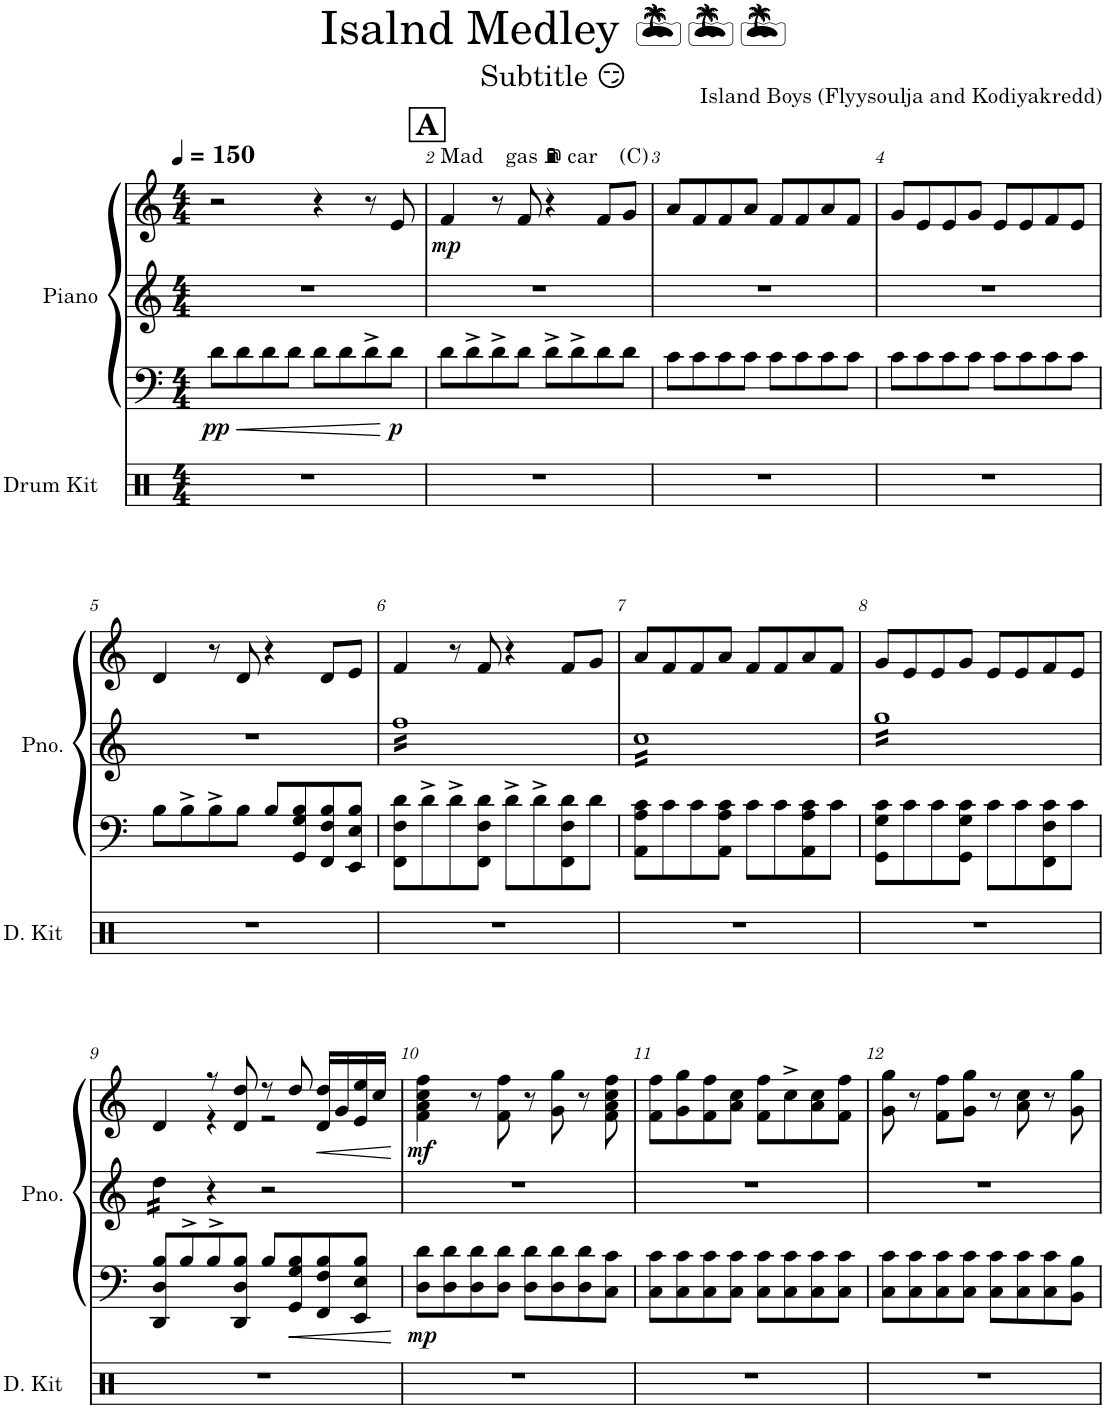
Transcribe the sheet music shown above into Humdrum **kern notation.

**kern	**kern	**kern	**kern	**dynam
*part2	*part1	*part1	*part1	*part1
*staff4	*staff3	*staff2	*staff1	*staff1/2/3
*I"Drum Kit	*I"Piano	*	*	*
*I'D. Kit	*I'Pno.	*	*	*
*clefX	*clefF4	*clefG2	*clefG2	*
*k[]	*k[]	*k[]	*k[]	*
*M4/4	*M4/4	*M4/4	*M4/4	*
*MM150	*MM150	*MM150	*MM150	*
=1	=1	=1	=1	=1
!	!	!	!	!LO:DY:b=3
1r	8d\L	1r	2r	pp
.	8d\	.	.	.
.	8d\	.	.	.
.	8d\J	.	.	.
.	8d\L	.	4r	.
.	8d\	.	.	.
.	8d^\	.	8r	.
!	!	!	!	!LO:DY:b=3
.	8d\J	.	8e/	p
!!LO:REH:place=s1:a:B:cj:fs=14:t=A
=2	=2	=2	=2	=2
!	!	!	!LO:TX:a:t=Mad 🤬 gas ⛽ car 🚗 (C)	!
!	!	!	!	!LO:DY:b
1r	8d\L	1r	4f/	mp
.	8d^\	.	.	.
.	8d^\	.	8r	.
.	8d\J	.	8f/	.
.	8d^\L	.	4r	.
.	8d^\	.	.	.
.	8d\	.	8f/L	.
.	8d\J	.	8g/J	.
=3	=3	=3	=3	=3
1r	8c\L	1r	8a/L	.
.	8c\	.	8f/	.
.	8c\	.	8f/	.
.	8c\J	.	8a/J	.
.	8c\L	.	8f/L	.
.	8c\	.	8f/	.
.	8c\	.	8a/	.
.	8c\J	.	8f/J	.
=4	=4	=4	=4	=4
1r	8c\L	1r	8g/L	.
.	8c\	.	8e/	.
.	8c\	.	8e/	.
.	8c\J	.	8g/J	.
.	8c\L	.	8e/L	.
.	8c\	.	8e/	.
.	8c\	.	8f/	.
.	8c\J	.	8e/J	.
!!LO:LB:g=z
=5	=5	=5	=5	=5
1r	8B\L	1r	4d/	.
.	8B^\	.	.	.
.	8B^\	.	8r	.
.	8B\J	.	8d/	.
.	8B/L	.	4r	.
.	8GG/ 8G/ 8B/	.	.	.
.	8FF/ 8F/ 8B/	.	8d/L	.
.	8EE/ 8E/ 8B/J	.	8e/J	.
=6	=6	=6	=6	=6
*	*	*tremolo	*	*
1r	8FF\ 8F\ 8d\L	16ffLL	4f/	.
.	.	16ff	.	.
.	8d^\	16ff	.	.
.	.	16ff	.	.
.	8d^\	16ff	8r	.
.	.	16ff	.	.
.	8FF\ 8F\ 8d\J	16ff	8f/	.
.	.	16ff	.	.
.	8d^\L	16ff	4r	.
.	.	16ff	.	.
.	8d^\	16ff	.	.
.	.	16ff	.	.
.	8FF\ 8F\ 8d\	16ff	8f/L	.
.	.	16ff	.	.
.	8d\J	16ff	8g/J	.
.	.	16ffJJ	.	.
=7	=7	=7	=7	=7
1r	8AA\ 8A\ 8c\L	16ccLL	8a/L	.
.	.	16cc	.	.
.	8c\	16cc	8f/	.
.	.	16cc	.	.
.	8c\	16cc	8f/	.
.	.	16cc	.	.
.	8AA\ 8A\ 8c\J	16cc	8a/J	.
.	.	16cc	.	.
.	8c\L	16cc	8f/L	.
.	.	16cc	.	.
.	8c\	16cc	8f/	.
.	.	16cc	.	.
.	8AA\ 8A\ 8c\	16cc	8a/	.
.	.	16cc	.	.
.	8c\J	16cc	8f/J	.
.	.	16ccJJ	.	.
=8	=8	=8	=8	=8
1r	8GG\ 8G\ 8c\L	16ggLL	8g/L	.
.	.	16gg	.	.
.	8c\	16gg	8e/	.
.	.	16gg	.	.
.	8c\	16gg	8e/	.
.	.	16gg	.	.
.	8GG\ 8G\ 8c\J	16gg	8g/J	.
.	.	16gg	.	.
.	8c\L	16gg	8e/L	.
.	.	16gg	.	.
.	8c\	16gg	8e/	.
.	.	16gg	.	.
.	8FF\ 8F\ 8c\	16gg	8f/	.
.	.	16gg	.	.
.	8c\J	16gg	8e/J	.
.	.	16ggJJ	.	.
!!LO:LB:g=z
=9	=9	=9	=9	=9
*	*	*	*^	*
1r	8DD/ 8D/ 8B/L	16dd\LL	4d/	4ryy	.
.	.	16dd\	.	.	.
.	8B^>/	16dd\	.	.	.
.	.	16dd\JJ	.	.	.
*	*	*Xtremolo	*	*	*
.	8B^>/	4r	8r	4r	.
.	8DD/ 8D/ 8B/J	.	8d/ 8dd/	.	.
.	8B/L	2r	8r	2r	.
.	8GG/ 8G/ 8B/	.	8dd/	.	.
!	!	!	!	!	!LO:HP:b
.	8FF/ 8F/ 8B/	.	16d/ 16dd/LL	.	<
.	.	.	16g/	.	.
.	8EE/ 8E/ 8B/J	.	16e/ 16ee/	.	.
.	.	.	16cc/JJ	.	.
*	*	*	*v	*v	*
.	.	.	.	[
=10	=10	=10	=10	=10
!	!	!	!	!LO:DY:b=3
!	!	!	!	!LO:DY:n=1:b
1r	8D\ 8d\L	1r	4f\ 4a\ 4cc\ 4ff\	mp mf
.	8D\ 8d\	.	.	.
.	8D\ 8d\	.	8r	.
.	8D\ 8d\J	.	8f\ 8ff\	.
.	8D\ 8d\L	.	8r	.
.	8D\ 8d\	.	8g\ 8gg\	.
.	8D\ 8d\	.	8r	.
.	8C\ 8c\J	.	8f\ 8a\ 8cc\ 8ff\	.
=11	=11	=11	=11	=11
1r	8C\ 8c\L	1r	8f\ 8ff\L	.
.	8C\ 8c\	.	8g\ 8gg\	.
.	8C\ 8c\	.	8f\ 8ff\	.
.	8C\ 8c\J	.	8a\ 8cc\J	.
.	8C\ 8c\L	.	8f\ 8ff\L	.
.	8C\ 8c\	.	8cc^\	.
.	8C\ 8c\	.	8a\ 8cc\	.
.	8C\ 8c\J	.	8f\ 8ff\J	.
=12	=12	=12	=12	=12
1r	8C\ 8c\L	1r	8g\ 8gg\	.
.	8C\ 8c\	.	8r	.
.	8C\ 8c\	.	8f\ 8ff\L	.
.	8C\ 8c\J	.	8g\ 8gg\J	.
.	8C\ 8c\L	.	8r	.
.	8C\ 8c\	.	8a\ 8cc\	.
.	8C\ 8c\	.	8r	.
.	8BB\ 8B\J	.	8g\ 8gg\	.
=	=	=	=	=
*-	*-	*-	*-	*-
